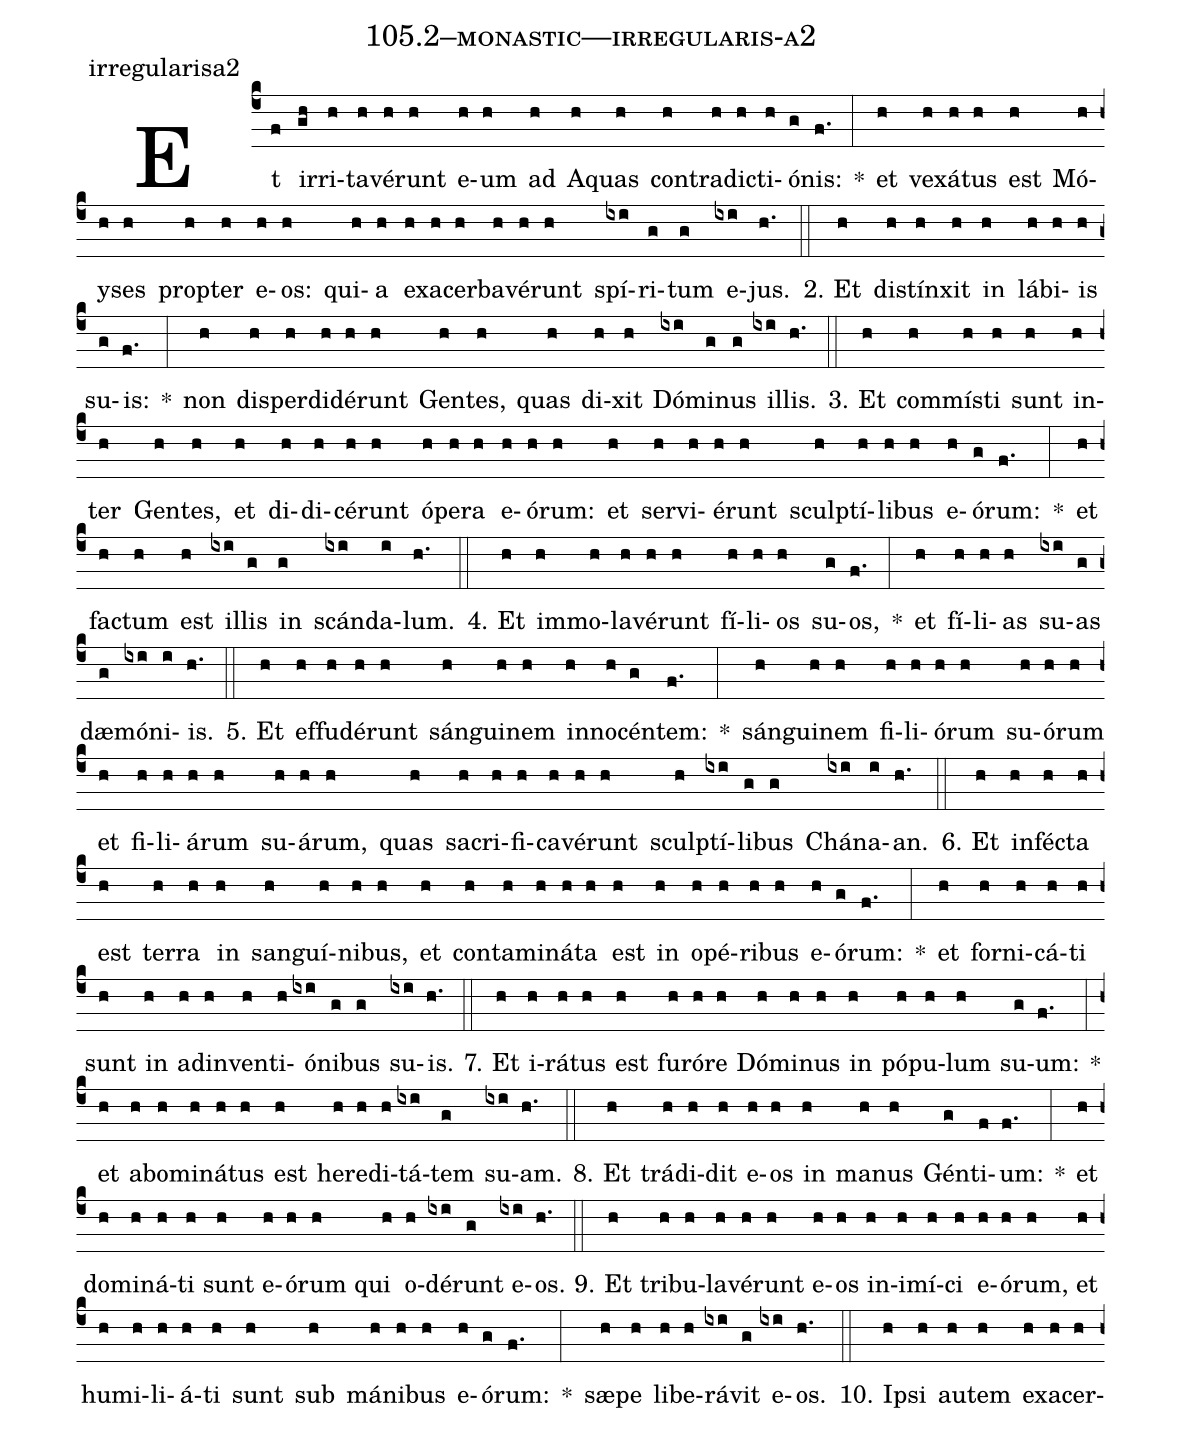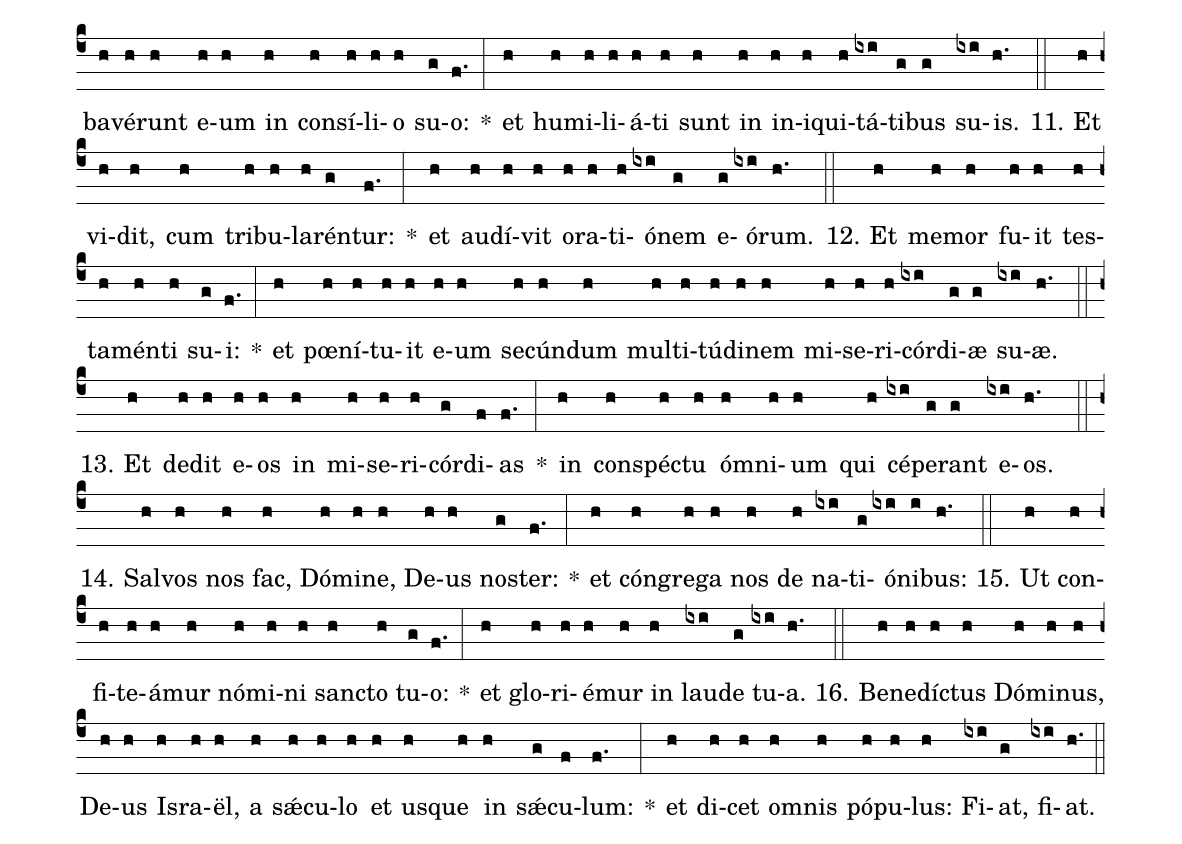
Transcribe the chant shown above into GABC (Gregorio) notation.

name: 105.2--monastic---irregularis-a2;
annotation: irregularisa2;
%%
(c4)Et(f) ir(gh)ri(h)ta(h)vé(h)runt(h) e(h)um(h) ad(h) A(h)quas(h) con(h)tra(h)dic(h)ti(h)ó(g)nis:(f.) *(:) et(h) ve(h)xá(h)tus(h) est(h) Mó(h)y(h)ses(h) prop(h)ter(h) e(h)os:(h) qui(h)a(h) ex(h)a(h)cer(h)ba(h)vé(h)runt(h) spí(ixi)ri(g)tum(g) e(ixi)jus.(h.) (::)
2. Et(h) di(h)stín(h)xit(h) in(h) lá(h)bi(h)is(h) su(g)is:(f.) *(:) non(h) dis(h)per(h)di(h)dé(h)runt(h) Gen(h)tes,(h) quas(h) di(h)xit(h) Dó(ixi)mi(g)nus(g) il(ixi)lis.(h.) (::)
3. Et(h) com(h)mís(h)ti(h) sunt(h) in(h)ter(h) Gen(h)tes,(h) et(h) di(h)di(h)cé(h)runt(h) ó(h)pe(h)ra(h) e(h)ó(h)rum:(h) et(h) ser(h)vi(h)é(h)runt(h) sculp(h)tí(h)li(h)bus(h) e(h)ó(g)rum:(f.) *(:) et(h) fac(h)tum(h) est(h) il(ixi)lis(g) in(g) scán(ixi)da(i)lum.(h.) (::)
4. Et(h) im(h)mo(h)la(h)vé(h)runt(h) fí(h)li(h)os(h) su(g)os,(f.) *(:) et(h) fí(h)li(h)as(h) su(ixi)as(g) dæ(g)mó(ixi)ni(i)is.(h.) (::)
5. Et(h) ef(h)fu(h)dé(h)runt(h) sán(h)gui(h)nem(h) in(h)no(h)cén(g)tem:(f.) *(:) sán(h)gui(h)nem(h) fi(h)li(h)ó(h)rum(h) su(h)ó(h)rum(h) et(h) fi(h)li(h)á(h)rum(h) su(h)á(h)rum,(h) quas(h) sa(h)cri(h)fi(h)ca(h)vé(h)runt(h) sculp(h)tí(ixi)li(g)bus(g) Chá(ixi)na(i)an.(h.) (::)
6. Et(h) in(h)féc(h)ta(h) est(h) ter(h)ra(h) in(h) san(h)guí(h)ni(h)bus,(h) et(h) con(h)ta(h)mi(h)ná(h)ta(h) est(h) in(h) o(h)pé(h)ri(h)bus(h) e(h)ó(g)rum:(f.) *(:) et(h) for(h)ni(h)cá(h)ti(h) sunt(h) in(h) ad(h)in(h)ven(h)ti(h)ó(ixi)ni(g)bus(g) su(ixi)is.(h.) (::)
7. Et(h) i(h)rá(h)tus(h) est(h) fu(h)ró(h)re(h) Dó(h)mi(h)nus(h) in(h) pó(h)pu(h)lum(h) su(g)um:(f.) *(:) et(h) ab(h)o(h)mi(h)ná(h)tus(h) est(h) he(h)re(h)di(h)tá(ixi)tem(g) su(ixi)am.(h.) (::)
8. Et(h) trá(h)di(h)dit(h) e(h)os(h) in(h) ma(h)nus(h) Gén(g)ti(f)um:(f.) *(:) et(h) do(h)mi(h)ná(h)ti(h) sunt(h) e(h)ó(h)rum(h) qui(h) o(h)dé(ixi)runt(g) e(ixi)os.(h.) (::)
9. Et(h) tri(h)bu(h)la(h)vé(h)runt(h) e(h)os(h) in(h)i(h)mí(h)ci(h) e(h)ó(h)rum,(h) et(h) hu(h)mi(h)li(h)á(h)ti(h) sunt(h) sub(h) má(h)ni(h)bus(h) e(h)ó(g)rum:(f.) *(:) sæ(h)pe(h) li(h)be(h)rá(ixi)vit(g) e(ixi)os.(h.) (::)
10. Ip(h)si(h) au(h)tem(h) ex(h)a(h)cer(h)ba(h)vé(h)runt(h) e(h)um(h) in(h) con(h)sí(h)li(h)o(h) su(g)o:(f.) *(:) et(h) hu(h)mi(h)li(h)á(h)ti(h) sunt(h) in(h) in(h)i(h)qui(h)tá(ixi)ti(g)bus(g) su(ixi)is.(h.) (::)
11. Et(h) vi(h)dit,(h) cum(h) tri(h)bu(h)la(h)rén(g)tur:(f.) *(:) et(h) au(h)dí(h)vit(h) o(h)ra(h)ti(h)ó(ixi)nem(g) e(g)ó(ixi)rum.(h.) (::)
12. Et(h) me(h)mor(h) fu(h)it(h) tes(h)ta(h)mén(h)ti(h) su(g)i:(f.) *(:) et(h) pœ(h)ní(h)tu(h)it(h) e(h)um(h) se(h)cún(h)dum(h) mul(h)ti(h)tú(h)di(h)nem(h) mi(h)se(h)ri(h)cór(ixi)di(g)æ(g) su(ixi)æ.(h.) (::)
13. Et(h) de(h)dit(h) e(h)os(h) in(h) mi(h)se(h)ri(h)cór(g)di(f)as(f.) *(:) in(h) con(h)spéc(h)tu(h) óm(h)ni(h)um(h) qui(h) cé(ixi)pe(g)rant(g) e(ixi)os.(h.) (::)
14. Sal(h)vos(h) nos(h) fac,(h) Dó(h)mi(h)ne,(h) De(h)us(h) nos(g)ter:(f.) *(:) et(h) cón(h)gre(h)ga(h) nos(h) de(h) na(ixi)ti(g)ó(ixi)ni(i)bus:(h.) (::)
15. Ut(h) con(h)fi(h)te(h)á(h)mur(h) nó(h)mi(h)ni(h) sanc(h)to(h) tu(g)o:(f.) *(:) et(h) glo(h)ri(h)é(h)mur(h) in(h) lau(ixi)de(g) tu(ixi)a.(h.) (::)
16. Be(h)ne(h)díc(h)tus(h) Dó(h)mi(h)nus,(h) De(h)us(h) Is(h)ra(h)ël,(h) a(h) sǽ(h)cu(h)lo(h) et(h) us(h)que(h) in(h) sǽ(g)cu(f)lum:(f.) *(:) et(h) di(h)cet(h) om(h)nis(h) pó(h)pu(h)lus:(h) Fi(ixi)at,(g) fi(ixi)at.(h.) (::)
